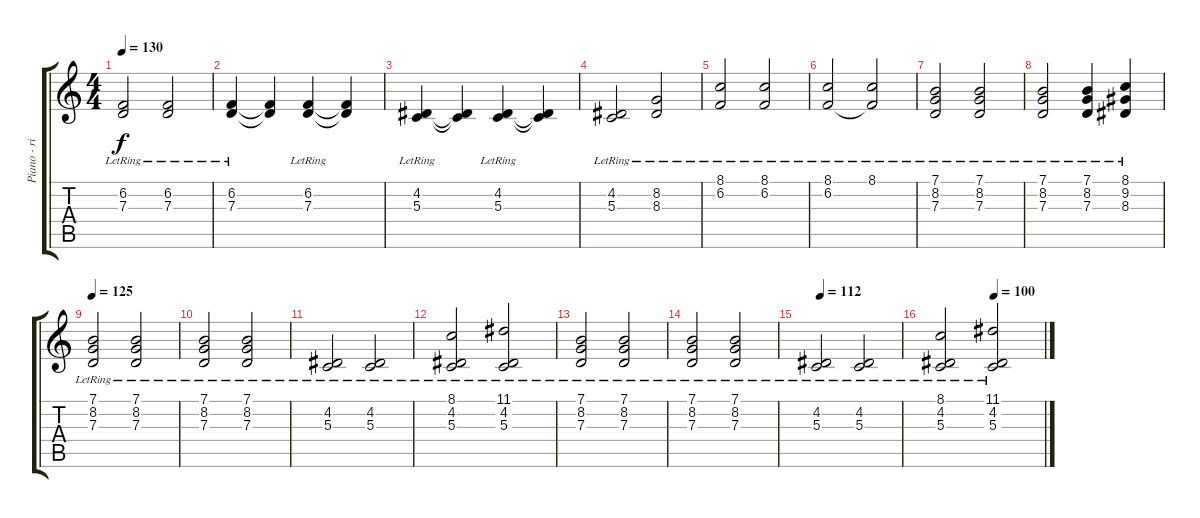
\track ("Piano - right h" "Piano - ri") {instrument brightacousticpiano}
\staff {score tabs}
\tuning (E4 B3 G3 D3 A2 E2) {hide}
\ts (4 4)
\tempo 130
\clef g2
\ks c
(6.2{lr} 7.3{lr}).2{dy f} (6.2{lr} 7.3{lr}).2 |
(6.2{lr} 7.3{lr}).4 (6.2{t} 7.3{t}).4 (6.2{lr} 7.3{lr}).4 (6.2{t} 7.3{t}).4 |
(4.2{lr} 5.3{lr}).4 (4.2{t} 5.3{t}).4 (4.2{lr} 5.3{lr}).4 (4.2{t} 5.3{t}).4 |
(4.2{lr} 5.3{lr}).2 (8.2{lr} 8.3{lr}).2 |
(8.1{lr} 6.2{lr}).2 (8.1{lr} 6.2{lr}).2 |
(8.1{lr} 6.2{lr}).2 (8.1{lr} 6.2{t}).2 |
(7.1{lr} 8.2{lr} 7.3{lr}).2 (7.1{lr} 8.2{lr} 7.3{lr}).2 |
(7.1{lr} 8.2{lr} 7.3{lr}).2 (7.1 8.2{lr} 7.3{lr}).4 (8.1{lr} 9.2{lr} 8.3{lr}).4 |
\tempo 125
(7.1{lr} 8.2{lr} 7.3{lr}).2 (7.1{lr} 8.2{lr} 7.3{lr}).2 |
(7.1{lr} 8.2{lr} 7.3{lr}).2 (7.1{lr} 8.2{lr} 7.3{lr}).2 |
(4.2{lr} 5.3{lr}).2 (4.2{lr} 5.3{lr}).2 |
(8.1 4.2{lr} 5.3{lr}).2 (11.1 4.2{lr} 5.3{lr}).2 |
(7.1{lr} 8.2{lr} 7.3{lr}).2 (7.1{lr} 8.2{lr} 7.3{lr}).2 |
(7.1{lr} 8.2{lr} 7.3{lr}).2 (7.1{lr} 8.2{lr} 7.3{lr}).2 |
\tempo 112
(4.2{lr} 5.3{lr}).2 (4.2{lr} 5.3{lr}).2 |
\tempo (100 0.5)
(8.1 4.2{lr} 5.3{lr}).2 (11.1 4.2{lr} 5.3{lr}).2
